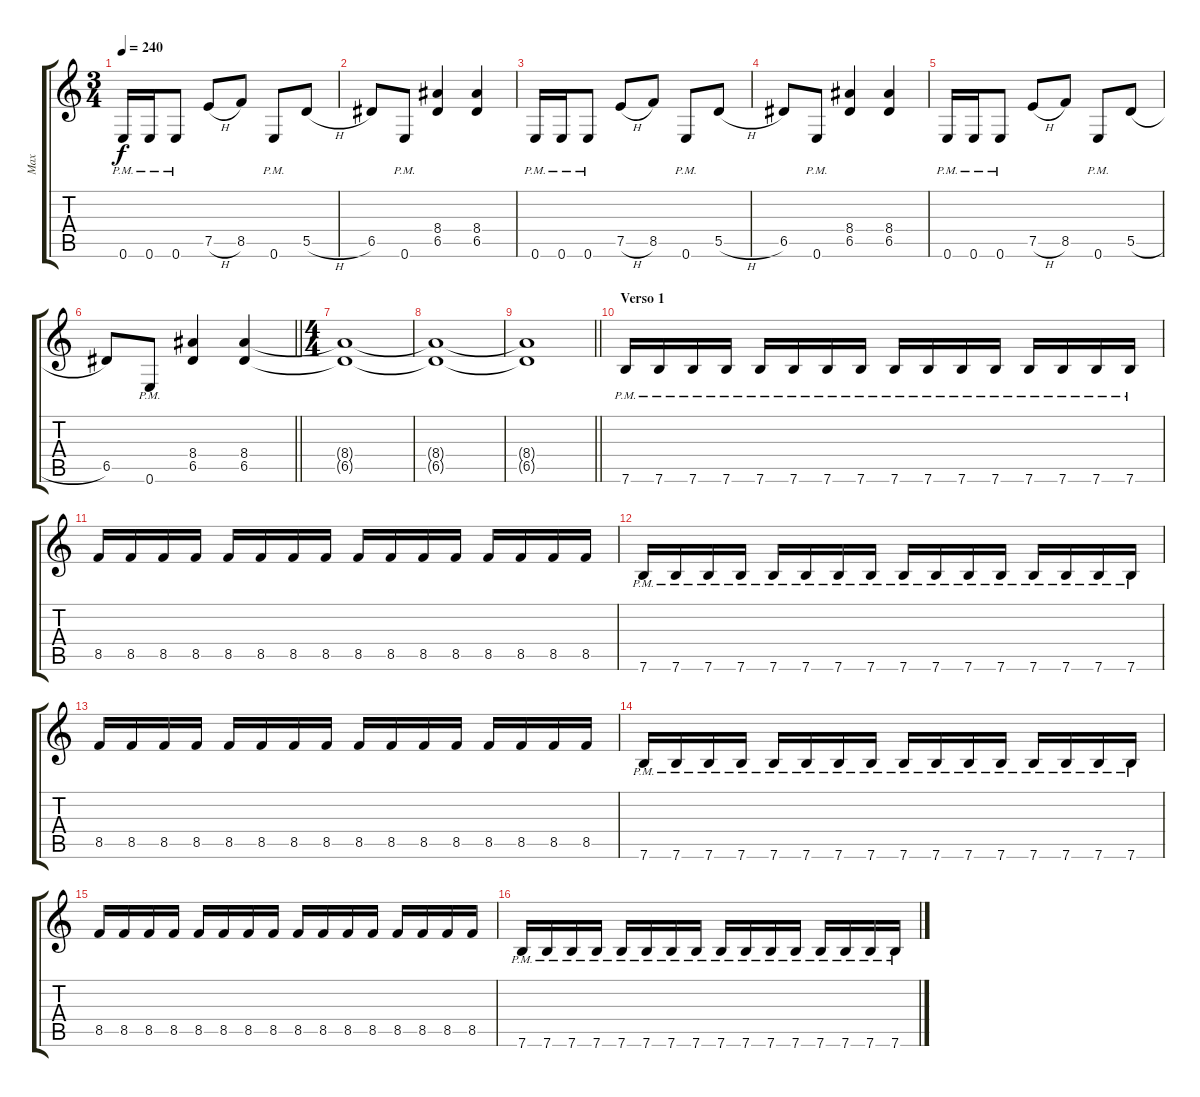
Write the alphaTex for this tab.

\track ("Max" "Max") {instrument distortionguitar}
\staff {score tabs}
\tuning (E4 B3 G3 D3 A2 E2) {hide}
\ts (3 4)
\tempo 240
\clef g2
\ks c
0.6{pm}.16{dy f} 0.6{pm}.16 0.6{pm}.8 7.5{h}.8 8.5.8 0.6{pm}.8 5.5{h}.8 |
6.5.8 0.6{pm}.8 (8.4 6.5).4 (8.4 6.5).4 |
0.6{pm}.16 0.6{pm}.16 0.6{pm}.8 7.5{h}.8 8.5.8 0.6{pm}.8 5.5{h}.8 |
6.5.8 0.6{pm}.8 (8.4 6.5).4 (8.4 6.5).4 |
0.6{pm}.16 0.6{pm}.16 0.6{pm}.8 7.5{h}.8 8.5.8 0.6{pm}.8 5.5{h}.8 |
\barLineRight lightlight
6.5.8 0.6{pm}.8 (8.4 6.5).4 (8.4 6.5).4 |
\ts (4 4)
(8.4{t} 6.5{t}).1 |
(8.4{t} 6.5{t}).1 |
\barLineRight lightlight
(8.4{t} 6.5{t}).1 |
\section ("" "Verso 1")
7.6{pm}.16 7.6{pm}.16 7.6{pm}.16 7.6{pm}.16 7.6{pm}.16 7.6{pm}.16 7.6{pm}.16 7.6{pm}.16 7.6{pm}.16 7.6{pm}.16 7.6{pm}.16 7.6{pm}.16 7.6{pm}.16 7.6{pm}.16 7.6{pm}.16 7.6{pm}.16 |
8.5.16 8.5.16 8.5.16 8.5.16 8.5.16 8.5.16 8.5.16 8.5.16 8.5.16 8.5.16 8.5.16 8.5.16 8.5.16 8.5.16 8.5.16 8.5.16 |
7.6{pm}.16 7.6{pm}.16 7.6{pm}.16 7.6{pm}.16 7.6{pm}.16 7.6{pm}.16 7.6{pm}.16 7.6{pm}.16 7.6{pm}.16 7.6{pm}.16 7.6{pm}.16 7.6{pm}.16 7.6{pm}.16 7.6{pm}.16 7.6{pm}.16 7.6{pm}.16 |
8.5.16 8.5.16 8.5.16 8.5.16 8.5.16 8.5.16 8.5.16 8.5.16 8.5.16 8.5.16 8.5.16 8.5.16 8.5.16 8.5.16 8.5.16 8.5.16 |
7.6{pm}.16 7.6{pm}.16 7.6{pm}.16 7.6{pm}.16 7.6{pm}.16 7.6{pm}.16 7.6{pm}.16 7.6{pm}.16 7.6{pm}.16 7.6{pm}.16 7.6{pm}.16 7.6{pm}.16 7.6{pm}.16 7.6{pm}.16 7.6{pm}.16 7.6{pm}.16 |
8.5.16 8.5.16 8.5.16 8.5.16 8.5.16 8.5.16 8.5.16 8.5.16 8.5.16 8.5.16 8.5.16 8.5.16 8.5.16 8.5.16 8.5.16 8.5.16 |
7.6{pm}.16 7.6{pm}.16 7.6{pm}.16 7.6{pm}.16 7.6{pm}.16 7.6{pm}.16 7.6{pm}.16 7.6{pm}.16 7.6{pm}.16 7.6{pm}.16 7.6{pm}.16 7.6{pm}.16 7.6{pm}.16 7.6{pm}.16 7.6{pm}.16 7.6{pm}.16
